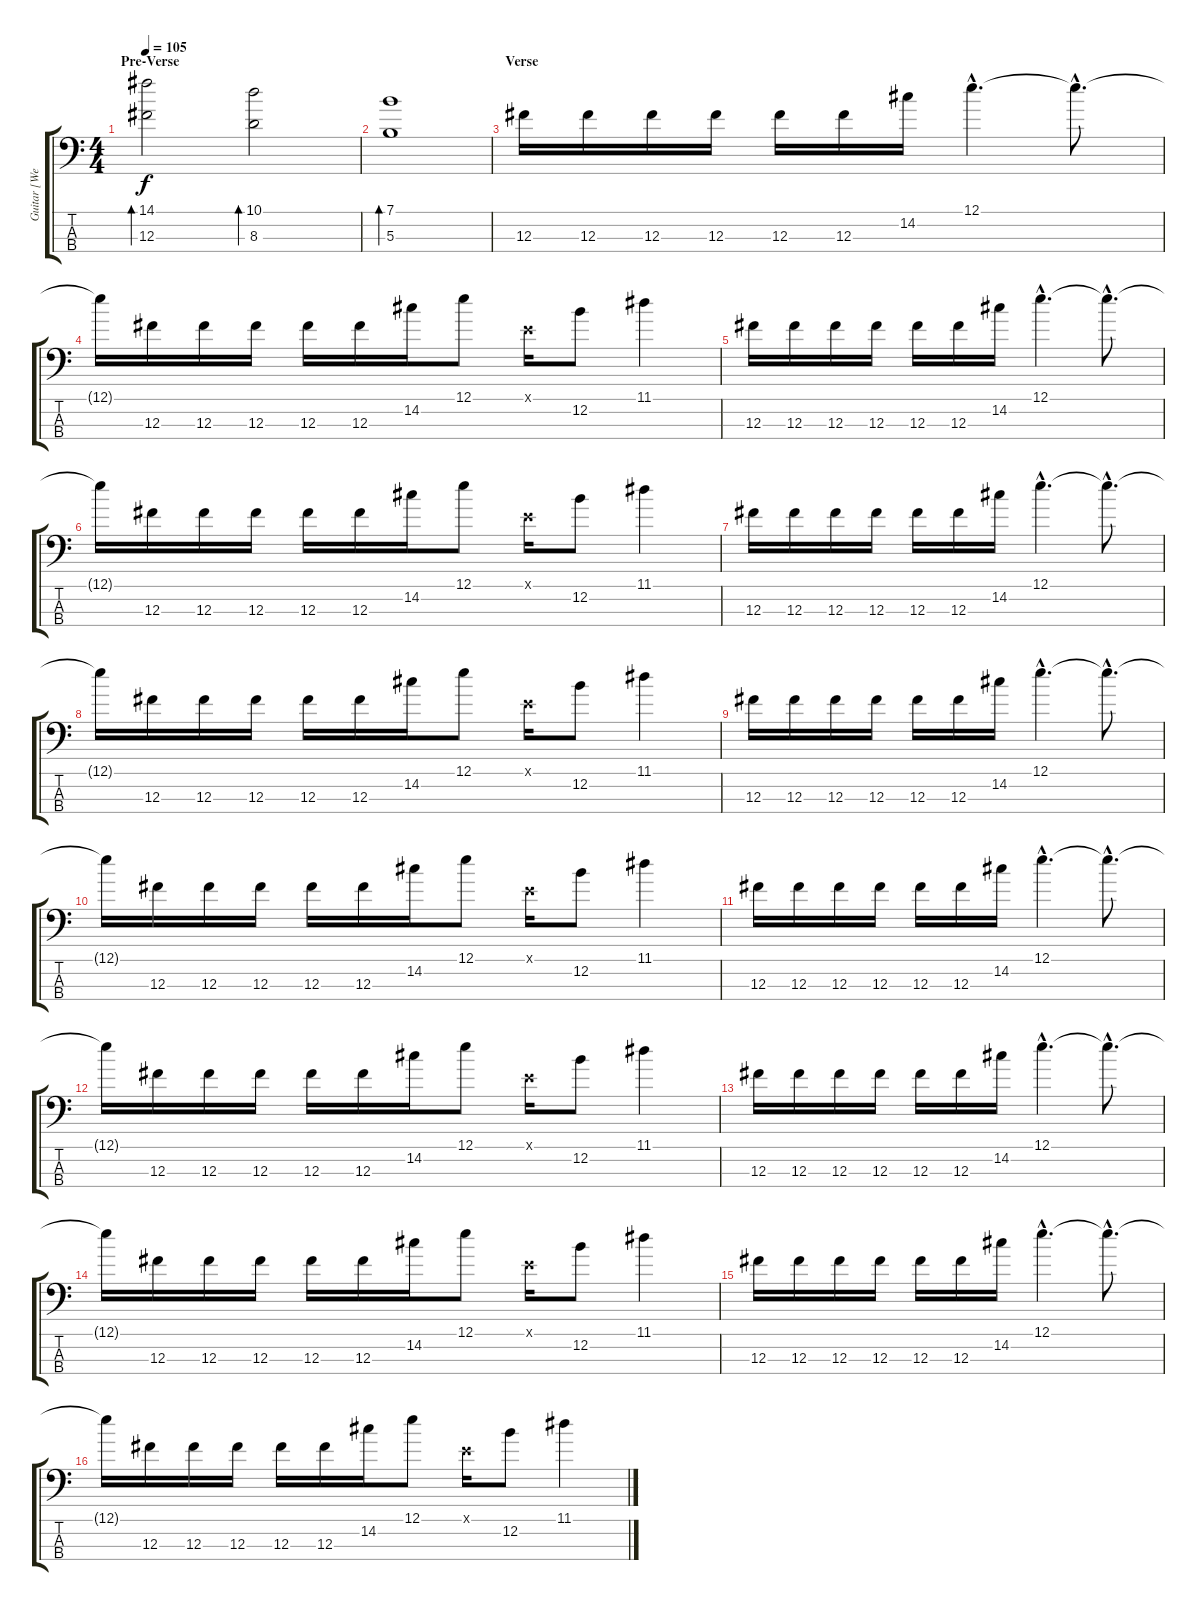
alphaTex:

\track ("Guitar [Wes Borland]" "Guitar [We") {instrument electricguitarclean}
\staff {score tabs}
\tuning (E3 B2 Gb2 Gb1) {hide}
\ts (4 4)
\section ("" "Pre-Verse")
\tempo 105
\clef f4
\ks c
(14.1 12.3).2{bd 120 dy f} (10.1 8.3).2{bd 120} |
(7.1 5.3).1{bd 120} |
\section ("" "Verse")
12.3.16 12.3.16 12.3.16 12.3.16 12.3.16 12.3.16 14.2.16 12.1{hac}.4{d} 12.1{hac t}.8{d} |
12.1{t}.16 12.3.16 12.3.16 12.3.16 12.3.16 12.3.16 14.2.16 12.1.8 0.1{x}.16 12.2.8 11.1.4 |
12.3.16 12.3.16 12.3.16 12.3.16 12.3.16 12.3.16 14.2.16 12.1{hac}.4{d} 12.1{hac t}.8{d} |
12.1{t}.16 12.3.16 12.3.16 12.3.16 12.3.16 12.3.16 14.2.16 12.1.8 0.1{x}.16 12.2.8 11.1.4 |
12.3.16 12.3.16 12.3.16 12.3.16 12.3.16 12.3.16 14.2.16 12.1{hac}.4{d} 12.1{hac t}.8{d} |
12.1{t}.16 12.3.16 12.3.16 12.3.16 12.3.16 12.3.16 14.2.16 12.1.8 0.1{x}.16 12.2.8 11.1.4 |
12.3.16 12.3.16 12.3.16 12.3.16 12.3.16 12.3.16 14.2.16 12.1{hac}.4{d} 12.1{hac t}.8{d} |
12.1{t}.16 12.3.16 12.3.16 12.3.16 12.3.16 12.3.16 14.2.16 12.1.8 0.1{x}.16 12.2.8 11.1.4 |
12.3.16 12.3.16 12.3.16 12.3.16 12.3.16 12.3.16 14.2.16 12.1{hac}.4{d} 12.1{hac t}.8{d} |
12.1{t}.16 12.3.16 12.3.16 12.3.16 12.3.16 12.3.16 14.2.16 12.1.8 0.1{x}.16 12.2.8 11.1.4 |
12.3.16 12.3.16 12.3.16 12.3.16 12.3.16 12.3.16 14.2.16 12.1{hac}.4{d} 12.1{hac t}.8{d} |
12.1{t}.16 12.3.16 12.3.16 12.3.16 12.3.16 12.3.16 14.2.16 12.1.8 0.1{x}.16 12.2.8 11.1.4 |
12.3.16 12.3.16 12.3.16 12.3.16 12.3.16 12.3.16 14.2.16 12.1{hac}.4{d} 12.1{hac t}.8{d} |
12.1{t}.16 12.3.16 12.3.16 12.3.16 12.3.16 12.3.16 14.2.16 12.1.8 0.1{x}.16 12.2.8 11.1.4
